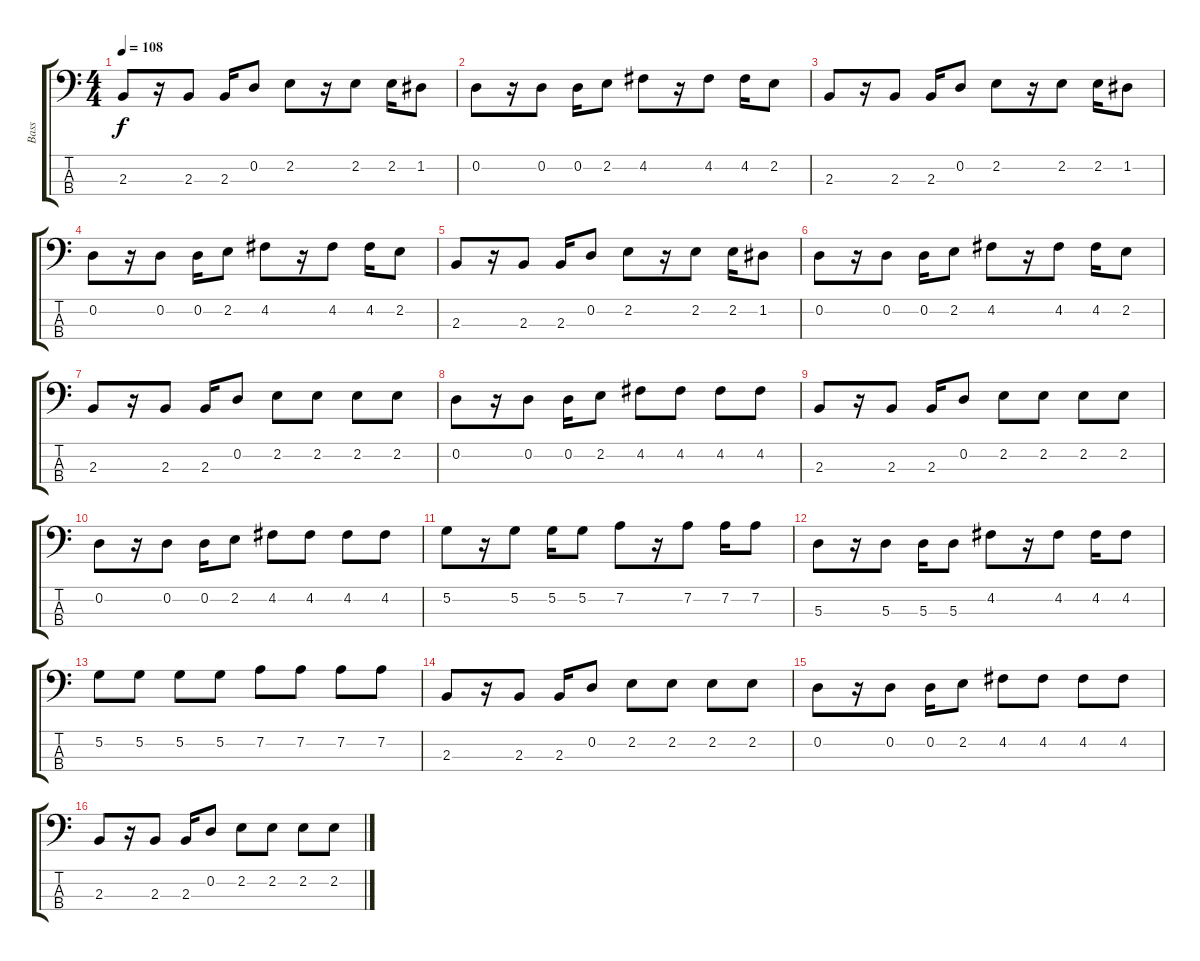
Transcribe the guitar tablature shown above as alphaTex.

\track ("Bass" "Bass") {instrument electricbasspick}
\staff {score tabs}
\tuning (G2 D2 A1 E1) {hide}
\ts (4 4)
\tempo 108
\clef f4
\ks c
2.3.8{dy f} r.16 2.3.8 2.3.16 0.2.8 2.2.8 r.16 2.2.8 2.2.16 1.2.8 |
0.2.8 r.16 0.2.8 0.2.16 2.2.8 4.2.8 r.16 4.2.8 4.2.16 2.2.8 |
2.3.8 r.16 2.3.8 2.3.16 0.2.8 2.2.8 r.16 2.2.8 2.2.16 1.2.8 |
0.2.8 r.16 0.2.8 0.2.16 2.2.8 4.2.8 r.16 4.2.8 4.2.16 2.2.8 |
2.3.8 r.16 2.3.8 2.3.16 0.2.8 2.2.8 r.16 2.2.8 2.2.16 1.2.8 |
0.2.8 r.16 0.2.8 0.2.16 2.2.8 4.2.8 r.16 4.2.8 4.2.16 2.2.8 |
2.3.8 r.16 2.3.8 2.3.16 0.2.8 2.2.8 2.2.8 2.2.8 2.2.8 |
0.2.8 r.16 0.2.8 0.2.16 2.2.8 4.2.8 4.2.8 4.2.8 4.2.8 |
2.3.8 r.16 2.3.8 2.3.16 0.2.8 2.2.8 2.2.8 2.2.8 2.2.8 |
0.2.8 r.16 0.2.8 0.2.16 2.2.8 4.2.8 4.2.8 4.2.8 4.2.8 |
5.2.8 r.16 5.2.8 5.2.16 5.2.8 7.2.8 r.16 7.2.8 7.2.16 7.2.8 |
5.3.8 r.16 5.3.8 5.3.16 5.3.8 4.2.8 r.16 4.2.8 4.2.16 4.2.8 |
5.2.8 5.2.8 5.2.8 5.2.8 7.2.8 7.2.8 7.2.8 7.2.8 |
2.3.8 r.16 2.3.8 2.3.16 0.2.8 2.2.8 2.2.8 2.2.8 2.2.8 |
0.2.8 r.16 0.2.8 0.2.16 2.2.8 4.2.8 4.2.8 4.2.8 4.2.8 |
2.3.8 r.16 2.3.8 2.3.16 0.2.8 2.2.8 2.2.8 2.2.8 2.2.8
